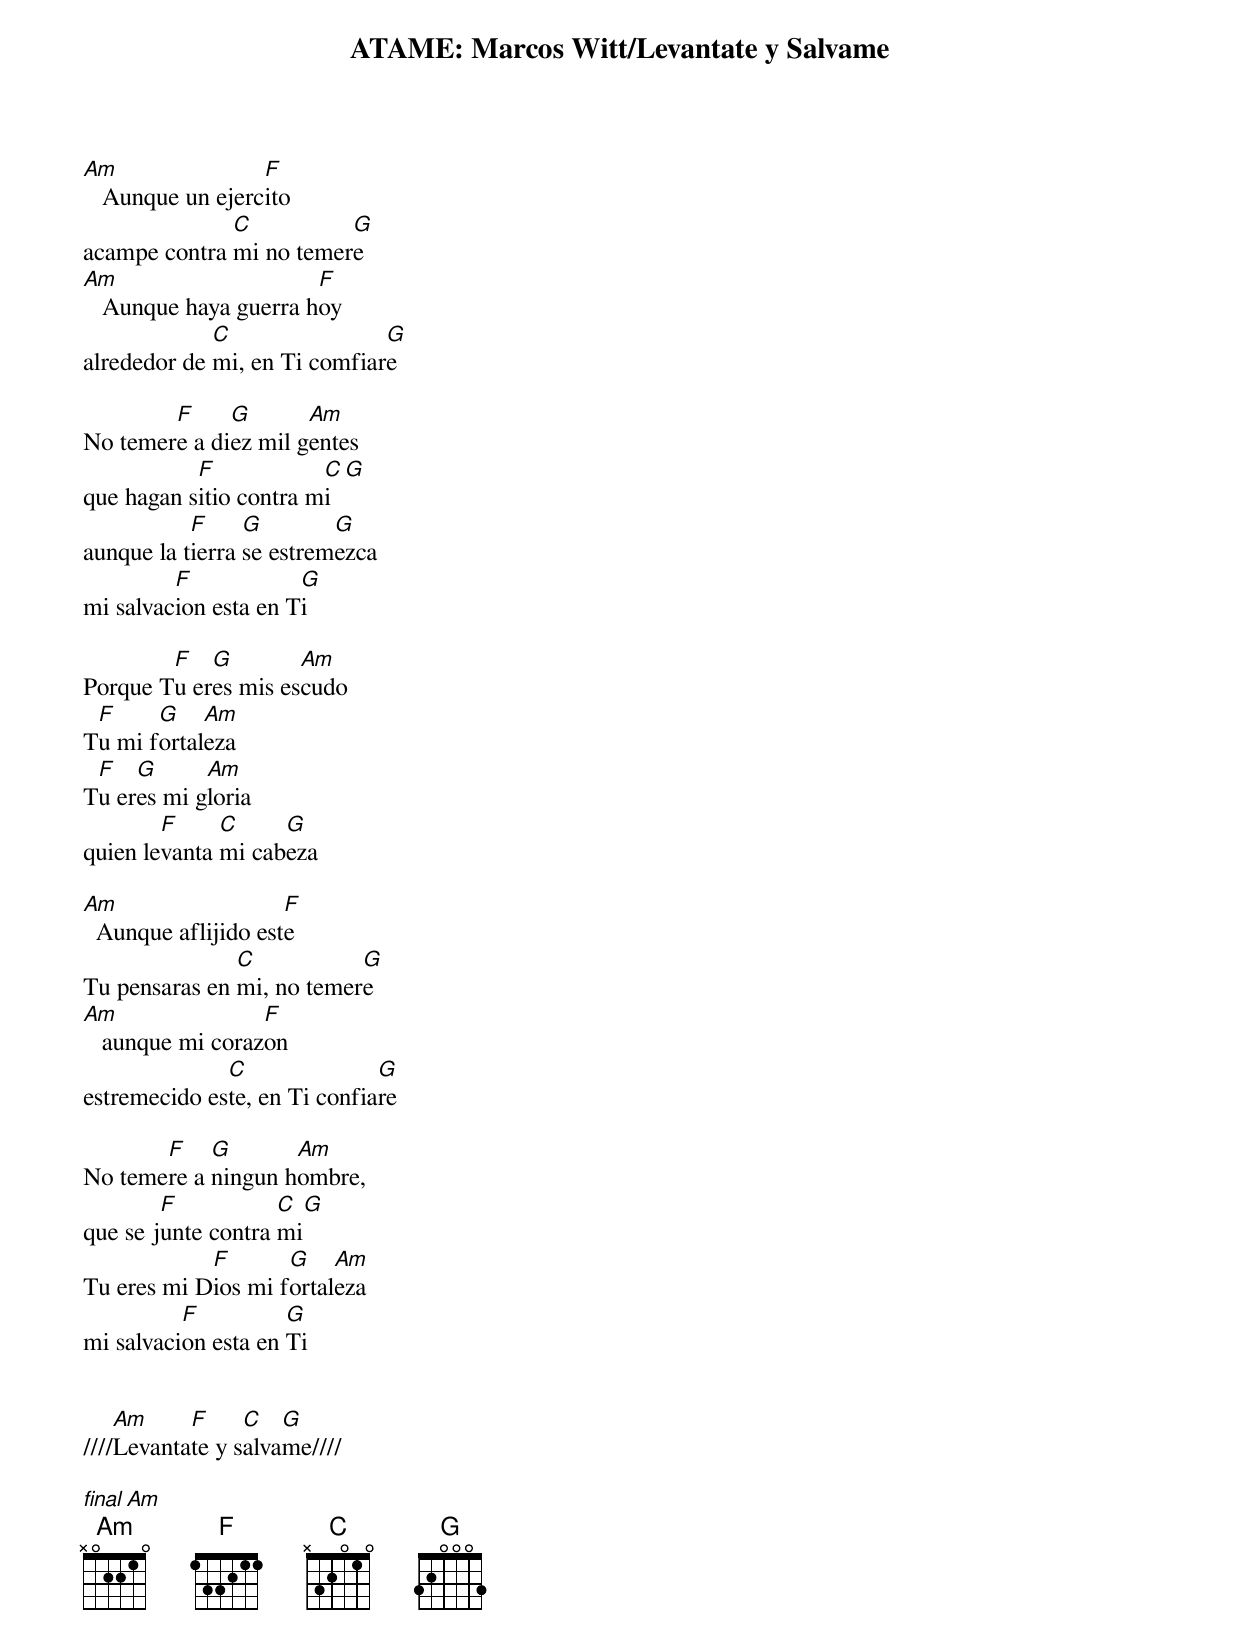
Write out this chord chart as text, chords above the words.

ATAME: Marcos Witt/Levantate y Salvame

Am                F
   Aunque un ejercito
              C          G
acampe contra mi no temere
Am                     F
   Aunque haya guerra hoy
             C                G
alrededor de mi, en Ti comfiare

        F     G       Am
No temere a diez mil gentes
           F            C   G
que hagan sitio contra mi
           F     G        G
aunque la tierra se estremezca
         F            G
mi salvacion esta en Ti

        F   G        Am
Porque Tu eres mis escudo
 F     G    Am
Tu mi fortaleza
 F   G      Am
Tu eres mi gloria
        F     C     G
quien levanta mi cabeza

Am                   F
  Aunque aflijido este
               C           G
Tu pensaras en mi, no temere
Am                F
   aunque mi corazon
              C               G
estremecido este, en Ti confiare

       F    G       Am
No temere a ningun hombre,
        F           C   G
que se junte contra mi
            F       G    Am
Tu eres mi Dios mi fortaleza
          F          G
mi salvacion esta en Ti


    Am     F     C   G
////Levantate y salvame////

final Am
